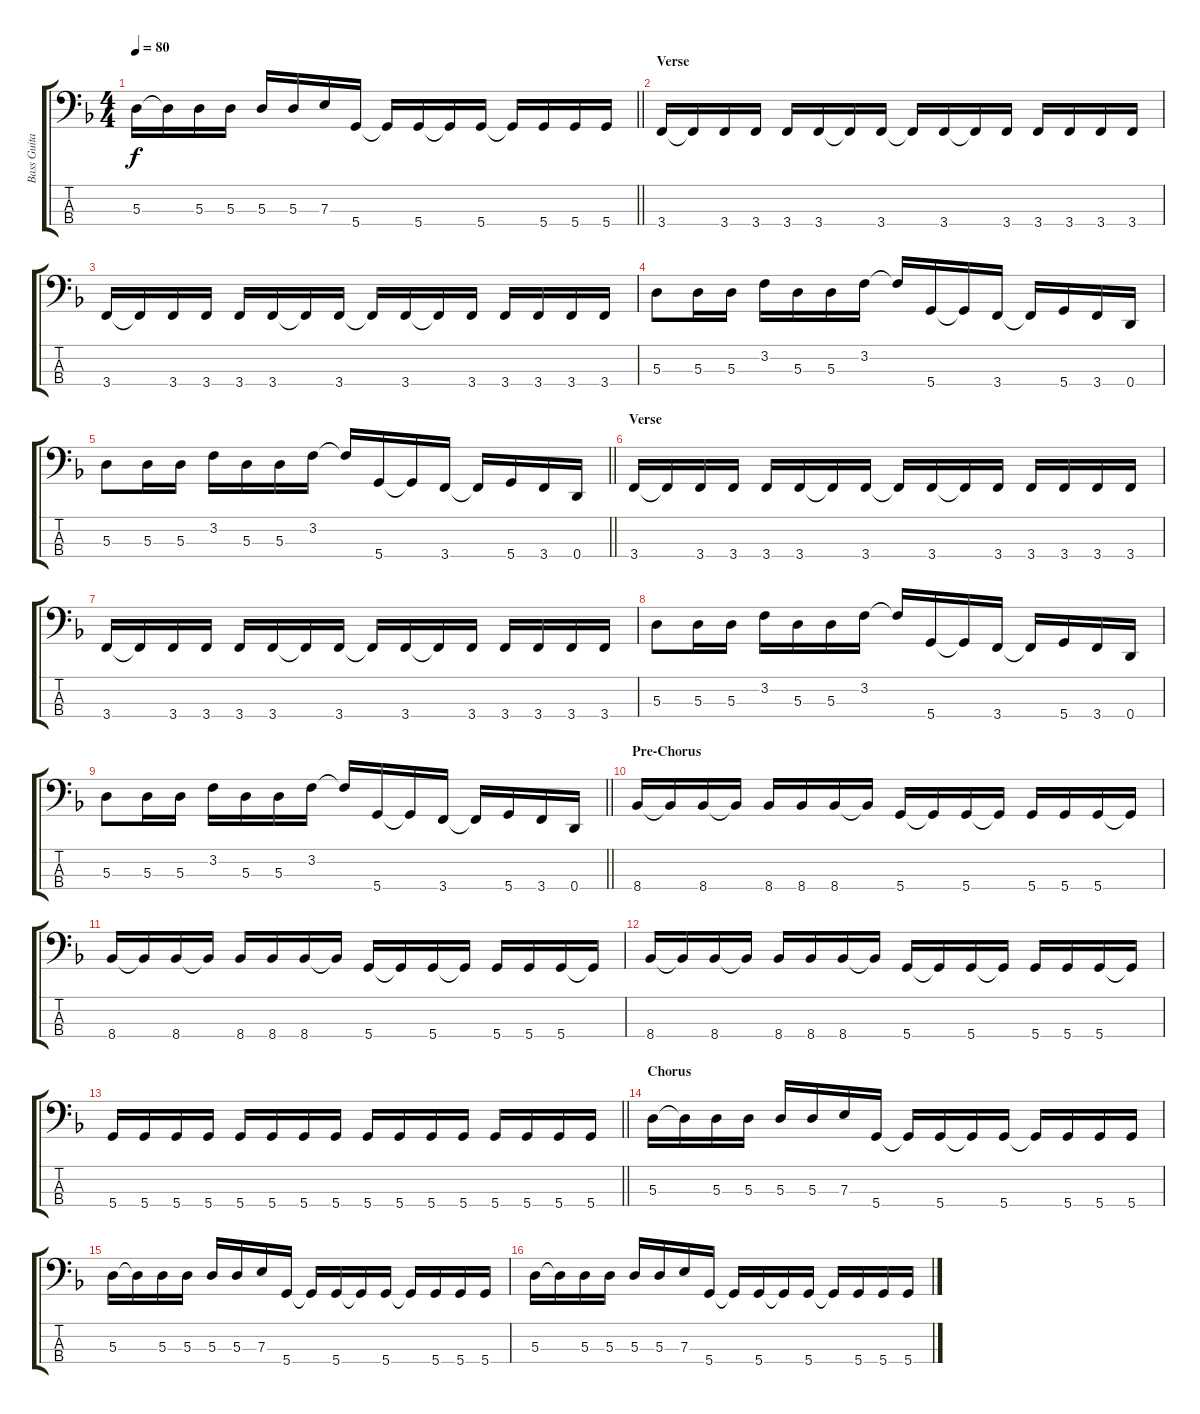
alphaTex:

\track ("Bass Guitar" "Bass Guita") {instrument electricbassfinger}
\staff {score tabs}
\tuning (G2 D2 A1 D1) {hide}
\ts (4 4)
\tempo 80
\clef f4
\barLineRight lightlight
\ks f
5.3.16{dy f} 5.3{t}.16 5.3.16 5.3.16 5.3.16 5.3.16 7.3.16 5.4.16 5.4{t}.16 5.4.16 5.4{t}.16 5.4.16 5.4{t}.16 5.4.16 5.4.16 5.4.16 |
\section ("" "Verse")
3.4.16 3.4{t}.16 3.4.16 3.4.16 3.4.16 3.4.16 3.4{t}.16 3.4.16 3.4{t}.16 3.4.16 3.4{t}.16 3.4.16 3.4.16 3.4.16 3.4.16 3.4.16 |
3.4.16 3.4{t}.16 3.4.16 3.4.16 3.4.16 3.4.16 3.4{t}.16 3.4.16 3.4{t}.16 3.4.16 3.4{t}.16 3.4.16 3.4.16 3.4.16 3.4.16 3.4.16 |
5.3.8 5.3.16 5.3.16 3.2.16 5.3.16 5.3.16 3.2.16 3.2{t}.16 5.4.16 5.4{t}.16 3.4.16 3.4{t}.16 5.4.16 3.4.16 0.4.16 |
\barLineRight lightlight
5.3.8 5.3.16 5.3.16 3.2.16 5.3.16 5.3.16 3.2.16 3.2{t}.16 5.4.16 5.4{t}.16 3.4.16 3.4{t}.16 5.4.16 3.4.16 0.4.16 |
\section ("" "Verse")
3.4.16 3.4{t}.16 3.4.16 3.4.16 3.4.16 3.4.16 3.4{t}.16 3.4.16 3.4{t}.16 3.4.16 3.4{t}.16 3.4.16 3.4.16 3.4.16 3.4.16 3.4.16 |
3.4.16 3.4{t}.16 3.4.16 3.4.16 3.4.16 3.4.16 3.4{t}.16 3.4.16 3.4{t}.16 3.4.16 3.4{t}.16 3.4.16 3.4.16 3.4.16 3.4.16 3.4.16 |
5.3.8 5.3.16 5.3.16 3.2.16 5.3.16 5.3.16 3.2.16 3.2{t}.16 5.4.16 5.4{t}.16 3.4.16 3.4{t}.16 5.4.16 3.4.16 0.4.16 |
\barLineRight lightlight
5.3.8 5.3.16 5.3.16 3.2.16 5.3.16 5.3.16 3.2.16 3.2{t}.16 5.4.16 5.4{t}.16 3.4.16 3.4{t}.16 5.4.16 3.4.16 0.4.16 |
\section ("" "Pre-Chorus")
8.4.16 8.4{t}.16 8.4.16 8.4{t}.16 8.4.16 8.4.16 8.4.16 8.4{t}.16 5.4.16 5.4{t}.16 5.4.16 5.4{t}.16 5.4.16 5.4.16 5.4.16 5.4{t}.16 |
8.4.16 8.4{t}.16 8.4.16 8.4{t}.16 8.4.16 8.4.16 8.4.16 8.4{t}.16 5.4.16 5.4{t}.16 5.4.16 5.4{t}.16 5.4.16 5.4.16 5.4.16 5.4{t}.16 |
8.4.16 8.4{t}.16 8.4.16 8.4{t}.16 8.4.16 8.4.16 8.4.16 8.4{t}.16 5.4.16 5.4{t}.16 5.4.16 5.4{t}.16 5.4.16 5.4.16 5.4.16 5.4{t}.16 |
\barLineRight lightlight
5.4.16 5.4.16 5.4.16 5.4.16 5.4.16 5.4.16 5.4.16 5.4.16 5.4.16 5.4.16 5.4.16 5.4.16 5.4.16 5.4.16 5.4.16 5.4.16 |
\section ("" "Chorus")
5.3.16 5.3{t}.16 5.3.16 5.3.16 5.3.16 5.3.16 7.3.16 5.4.16 5.4{t}.16 5.4.16 5.4{t}.16 5.4.16 5.4{t}.16 5.4.16 5.4.16 5.4.16 |
5.3.16 5.3{t}.16 5.3.16 5.3.16 5.3.16 5.3.16 7.3.16 5.4.16 5.4{t}.16 5.4.16 5.4{t}.16 5.4.16 5.4{t}.16 5.4.16 5.4.16 5.4.16 |
5.3.16 5.3{t}.16 5.3.16 5.3.16 5.3.16 5.3.16 7.3.16 5.4.16 5.4{t}.16 5.4.16 5.4{t}.16 5.4.16 5.4{t}.16 5.4.16 5.4.16 5.4.16
